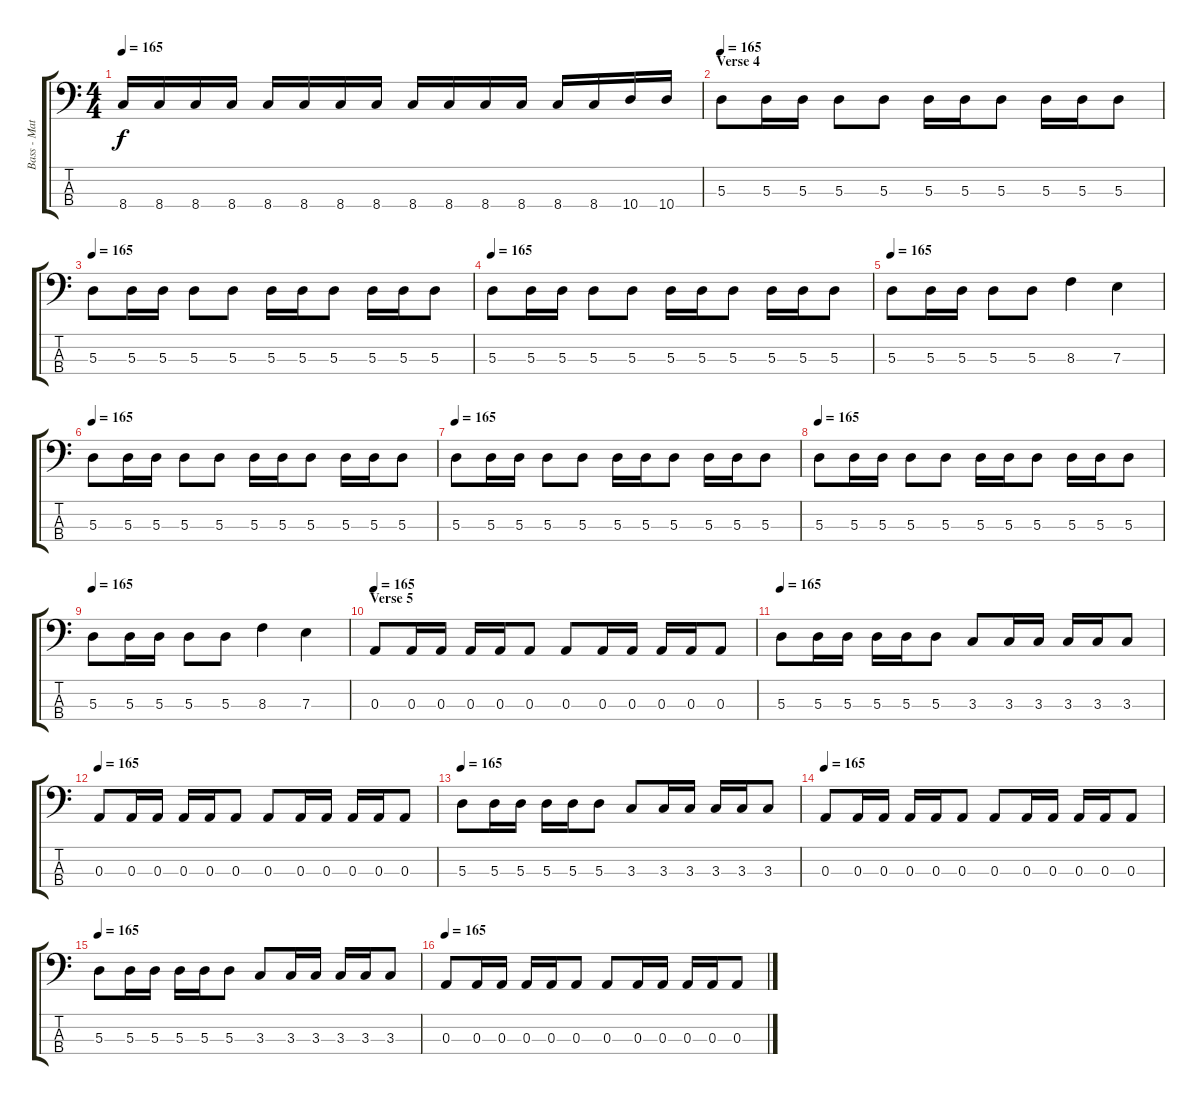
\track ("Bass - Matias" "Bass - Mat") {instrument electricbassfinger}
\staff {score tabs}
\tuning (G2 D2 A1 E1) {hide}
\ts (4 4)
\tempo 165
\clef f4
\ks c
8.4.16{dy f} 8.4.16 8.4.16 8.4.16 8.4.16 8.4.16 8.4.16 8.4.16 8.4.16 8.4.16 8.4.16 8.4.16 8.4.16 8.4.16 10.4.16 10.4.16 |
\section ("" "Verse 4")
\tempo 165
5.3.8 5.3.16 5.3.16 5.3.8 5.3.8 5.3.16 5.3.16 5.3.8 5.3.16 5.3.16 5.3.8 |
\tempo 165
5.3.8 5.3.16 5.3.16 5.3.8 5.3.8 5.3.16 5.3.16 5.3.8 5.3.16 5.3.16 5.3.8 |
\tempo 165
5.3.8 5.3.16 5.3.16 5.3.8 5.3.8 5.3.16 5.3.16 5.3.8 5.3.16 5.3.16 5.3.8 |
\tempo 165
5.3.8 5.3.16 5.3.16 5.3.8 5.3.8 8.3.4 7.3.4 |
\tempo 165
5.3.8 5.3.16 5.3.16 5.3.8 5.3.8 5.3.16 5.3.16 5.3.8 5.3.16 5.3.16 5.3.8 |
\tempo 165
5.3.8 5.3.16 5.3.16 5.3.8 5.3.8 5.3.16 5.3.16 5.3.8 5.3.16 5.3.16 5.3.8 |
\tempo 165
5.3.8 5.3.16 5.3.16 5.3.8 5.3.8 5.3.16 5.3.16 5.3.8 5.3.16 5.3.16 5.3.8 |
\tempo 165
5.3.8 5.3.16 5.3.16 5.3.8 5.3.8 8.3.4 7.3.4 |
\section ("" "Verse 5")
\tempo 165
0.3.8 0.3.16 0.3.16 0.3.16 0.3.16 0.3.8 0.3.8 0.3.16 0.3.16 0.3.16 0.3.16 0.3.8 |
\tempo 165
5.3.8 5.3.16 5.3.16 5.3.16 5.3.16 5.3.8 3.3.8 3.3.16 3.3.16 3.3.16 3.3.16 3.3.8 |
\tempo 165
0.3.8 0.3.16 0.3.16 0.3.16 0.3.16 0.3.8 0.3.8 0.3.16 0.3.16 0.3.16 0.3.16 0.3.8 |
\tempo 165
5.3.8 5.3.16 5.3.16 5.3.16 5.3.16 5.3.8 3.3.8 3.3.16 3.3.16 3.3.16 3.3.16 3.3.8 |
\tempo 165
0.3.8 0.3.16 0.3.16 0.3.16 0.3.16 0.3.8 0.3.8 0.3.16 0.3.16 0.3.16 0.3.16 0.3.8 |
\tempo 165
5.3.8 5.3.16 5.3.16 5.3.16 5.3.16 5.3.8 3.3.8 3.3.16 3.3.16 3.3.16 3.3.16 3.3.8 |
\tempo 165
0.3.8 0.3.16 0.3.16 0.3.16 0.3.16 0.3.8 0.3.8 0.3.16 0.3.16 0.3.16 0.3.16 0.3.8
